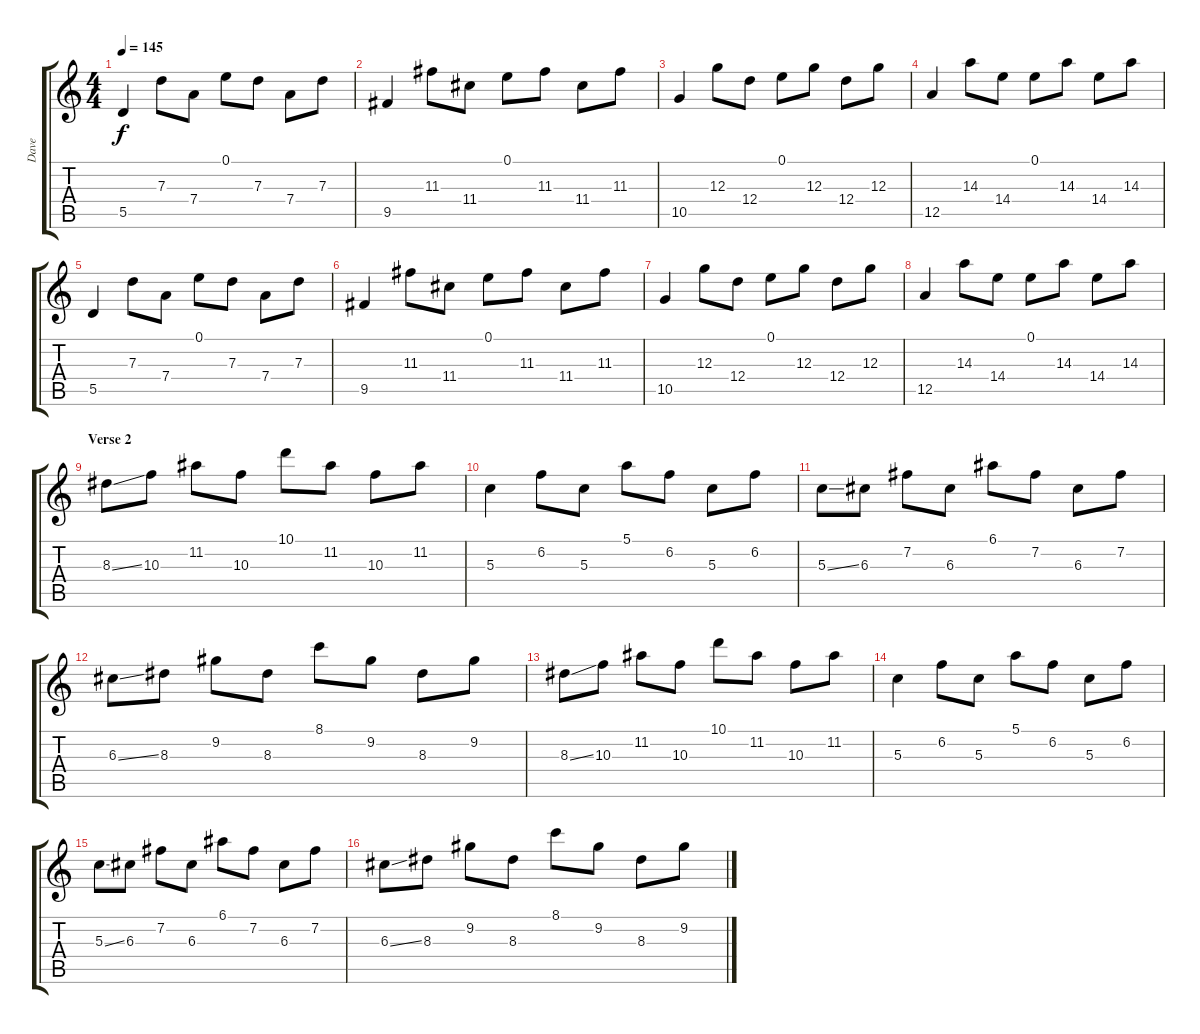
\track ("Dave" "Dave") {instrument overdrivenguitar}
\staff {score tabs}
\tuning (E4 B3 G3 D3 A2 D2) {hide}
\ts (4 4)
\tempo 145
\clef g2
\ks c
5.5.4{dy f instrument acousticguitarsteel} 7.3.8 7.4.8 0.1.8 7.3.8 7.4.8 7.3.8 |
9.5.4 11.3.8 11.4.8 0.1.8 11.3.8 11.4.8 11.3.8 |
10.5.4 12.3.8 12.4.8 0.1.8 12.3.8 12.4.8 12.3.8 |
12.5.4 14.3.8 14.4.8 0.1.8 14.3.8 14.4.8 14.3.8 |
5.5.4{instrument acousticguitarsteel} 7.3.8 7.4.8 0.1.8 7.3.8 7.4.8 7.3.8 |
9.5.4 11.3.8 11.4.8 0.1.8 11.3.8 11.4.8 11.3.8 |
10.5.4 12.3.8 12.4.8 0.1.8 12.3.8 12.4.8 12.3.8 |
12.5.4 14.3.8 14.4.8 0.1.8 14.3.8 14.4.8 14.3.8 |
\section ("" "Verse 2")
8.3{ss}.8{instrument acousticguitarsteel} 10.3.8 11.2.8 10.3.8 10.1.8 11.2.8 10.3.8 11.2.8 |
5.3.4 6.2.8 5.3.8 5.1.8 6.2.8 5.3.8 6.2.8 |
5.3{ss}.8 6.3.8 7.2.8 6.3.8 6.1.8 7.2.8 6.3.8 7.2.8 |
6.3{ss}.8 8.3.8 9.2.8 8.3.8 8.1.8 9.2.8 8.3.8 9.2.8 |
8.3{ss}.8 10.3.8 11.2.8 10.3.8 10.1.8 11.2.8 10.3.8 11.2.8 |
5.3.4 6.2.8 5.3.8 5.1.8 6.2.8 5.3.8 6.2.8 |
5.3{ss}.8 6.3.8 7.2.8 6.3.8 6.1.8 7.2.8 6.3.8 7.2.8 |
6.3{ss}.8 8.3.8 9.2.8 8.3.8 8.1.8 9.2.8 8.3.8 9.2.8
